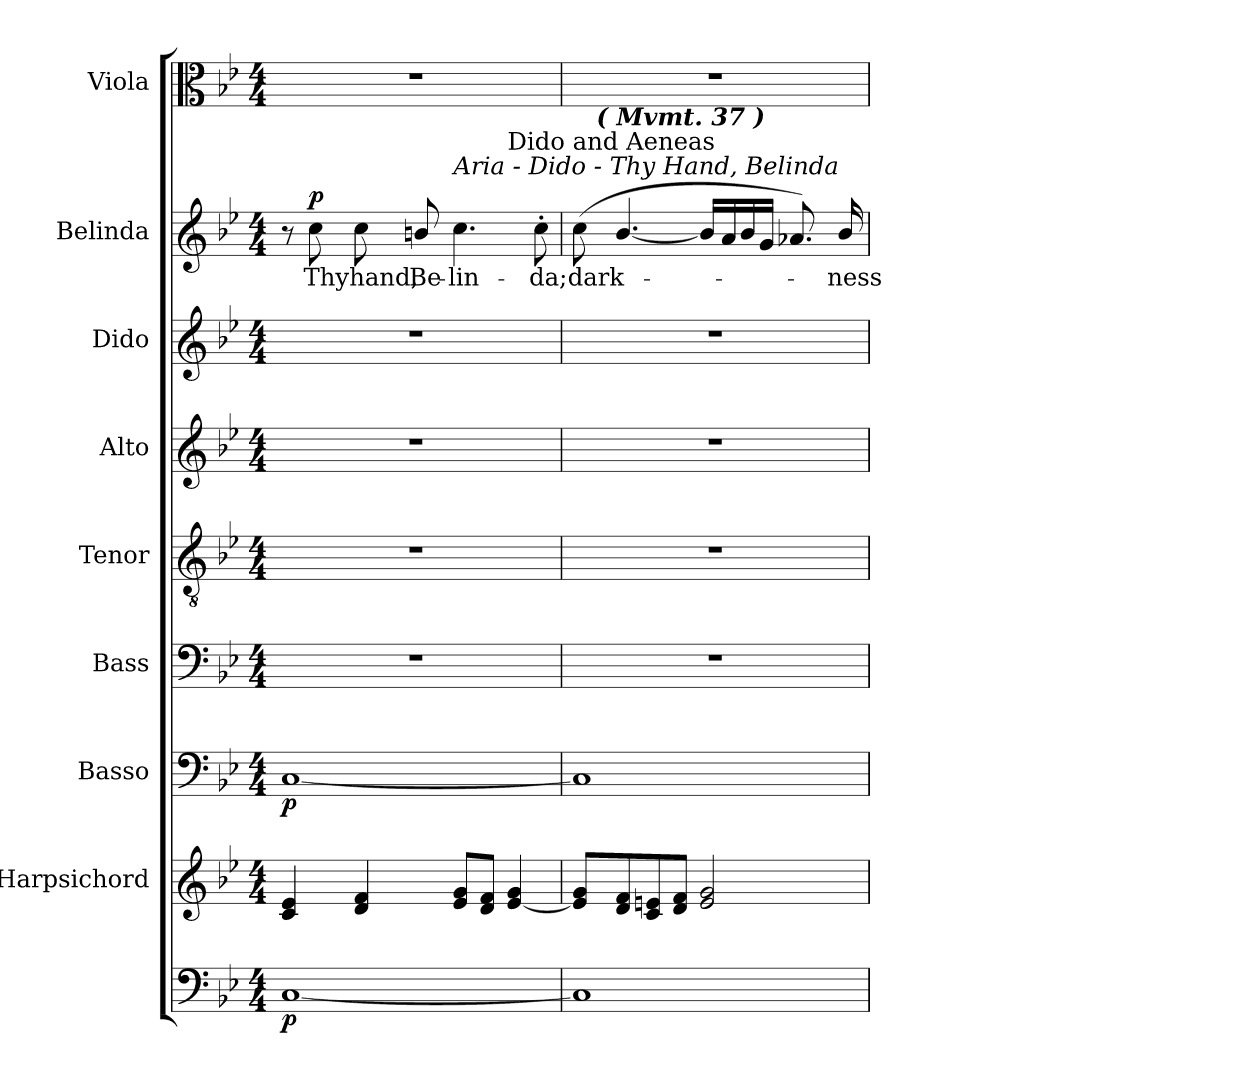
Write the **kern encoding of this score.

**kern	**dynam	**kern	**kern	**dynam	**kern	**kern	**kern	**kern	**kern	**text	**dynam	**kern
*part9	*part9	*part8	*part7	*part7	*part6	*part5	*part4	*part3	*part2	*part2	*part2	*part1
*staff9	*staff9	*staff8	*staff7	*staff7	*staff6	*staff5	*staff4	*staff3	*staff2	*staff2	*staff2	*staff1
*	*	*I"Harpsichord	*I"Basso	*	*I"Bass	*I"Tenor	*I"Alto	*I"Dido	*I"Belinda	*	*	*I"Viola
*	*	*	*	*	*I'B.	*I'T.	*I'A.	*	*	*	*	*I'Viola
!!LO:PB:g=z
*clefF4	*	*clefG2	*clefF4	*	*clefF4	*clefGv2	*clefG2	*clefG2	*clefG2	*	*	*clefC3
*	*	*	*	*	*	*ITrd7c12	*	*	*	*	*	*
*k[b-e-]	*	*k[b-e-]	*k[b-e-]	*	*k[b-e-]	*k[b-e-]	*k[b-e-]	*k[b-e-]	*k[b-e-]	*	*	*k[b-e-]
*g:	*	*g:	*g:	*	*g:	*g:	*g:	*g:	*g:	*	*	*g:
*M4/4	*	*M4/4	*M4/4	*	*M4/4	*M4/4	*M4/4	*M4/4	*M4/4	*	*	*M4/4
*MM80	*	*MM80	*MM80	*	*MM80	*MM80	*MM80	*MM80	*MM80	*	*	*MM80
=1	=1	=1	=1	=1	=1	=1	=1	=1	=1	=1	=1	=1
!	!	!	!	!	!	!	!	!	!LO:TX:a:B:t=Editor&colon; John Henry Fowler	!	!	!
!	!	!	!	!	!	!	!	!	!LO:TX:a:Bi:t=( Revision&colon;  6-6-2006 )	!	!	!
!	!	!	!	!	!	!	!	!	!LO:TX:a:Bi:t=Largo	!	!	!
*	*	*	*	*	*	*	*	*	*^	*	*	*
[1Ci	p	4ci/ 4e-i	[1Ci	p	1r	1r	1r	1r	8r	2.ryy	.	.	1r
!	!	!	!	!	!	!	!	!	!	!	!LO:LY:b:color=#000000	!	!
.	.	.	.	.	.	.	.	.	8cci\	.	Thy	p	.
!	!	!	!	!	!	!	!	!	!	!	!LO:LY:b:color=#000000	!	!
.	.	4di/ 4fi	.	.	.	.	.	.	8cci\	.	hand,	.	.
!	!	!	!	!	!	!	!	!	!	!	!LO:LY:b:color=#000000	!	!
.	.	.	.	.	.	.	.	.	8bni/	.	Be-	.	.
!	!	!	!	!	!	!	!	!	!LO:TX:a:i:t=Aria - Dido - Thy Hand, Belinda	!	!	!	!
!	!	!	!	!	!	!	!	!	!	!	!LO:LY:b:color=#000000	!	!
.	.	8e-i/ 8giL	.	.	.	.	.	.	4.cci\	.	-lin-	.	.
.	.	8di/ 8fiJ	.	.	.	.	.	.	.	.	.	.	.
!	!	!	!	!	!	!	!	!	!	!LO:TX:a:t=Dido and Aeneas	!	!	!
.	.	[4e-i/ 4gi	.	.	.	.	.	.	.	4ryy	.	.	.
!	!	!	!	!	!	!	!	!	!	!	!LO:LY:b:color=#000000	!	!
.	.	.	.	.	.	.	.	.	8cc'i\	.	-da;	.	.
=2	=2	=2	=2	=2	=2	=2	=2	=2	=2	=2	=2	=2	=2
!	!	!	!	!	!	!	!	!	!	!	!LO:LY:b:color=#000000	!	!
1Ci]	.	8e-i/] 8giL	1Ci]	.	1r	1r	1r	1r	(8cci\	32ryy	dark-	.	1r
.	.	.	.	.	.	.	.	.	.	64ryy	.	.	.
.	.	.	.	.	.	.	.	.	.	256.ryy	.	.	.
!	!	!	!	!	!	!	!	!	!	!LO:TX:a:Bi:t=( Mvmt. 37 )	!	!	!
.	.	.	.	.	.	.	.	.	.	2ryy	.	.	.
.	.	8di/ 8fi	.	.	.	.	.	.	[4.b-i/	.	.	.	.
.	.	8ci/ 8eni	.	.	.	.	.	.	.	.	.	.	.
.	.	8di/ 8fiJ	.	.	.	.	.	.	.	.	.	.	.
.	.	2ei/ 2gi	.	.	.	.	.	.	16b-i/LL]	.	.	.	.
.	.	.	.	.	.	.	.	.	.	4ryy	.	.	.
.	.	.	.	.	.	.	.	.	16ai/	.	.	.	.
.	.	.	.	.	.	.	.	.	16b-i/	.	.	.	.
.	.	.	.	.	.	.	.	.	16gi/JJ	.	.	.	.
.	.	.	.	.	.	.	.	.	8.a-Xi/)	.	.	.	.
.	.	.	.	.	.	.	.	.	.	8ryy	.	.	.
.	.	.	.	.	.	.	.	.	.	16ryy	.	.	.
!	!	!	!	!	!	!	!	!	!	!	!LO:LY:b:color=#000000	!	!
.	.	.	.	.	.	.	.	.	16b-i/	.	-ness	.	.
.	.	.	.	.	.	.	.	.	.	128ryy	.	.	.
.	.	.	.	.	.	.	.	.	.	512ryy	.	.	.
*	*	*	*	*	*	*	*	*	*v	*v	*	*	*
=	=	=	=	=	=	=	=	=	=	=	=	=
*-	*-	*-	*-	*-	*-	*-	*-	*-	*-	*-	*-	*-
